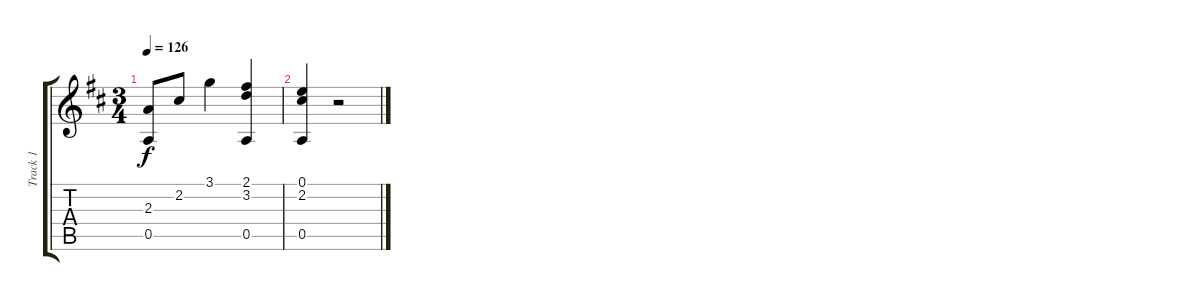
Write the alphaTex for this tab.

\track ("Track 1" "Track 1") {instrument acousticguitarnylon}
\staff {score tabs}
\tuning (E4 B3 G3 D3 A2 E2) {hide}
\ts (3 4)
\tempo 126
\clef g2
\ks bminor
(2.3 0.5).8{dy f} 2.2.8 3.1.4 (2.1 3.2 0.5).4 |
(0.1 2.2 0.5).4 r.2
